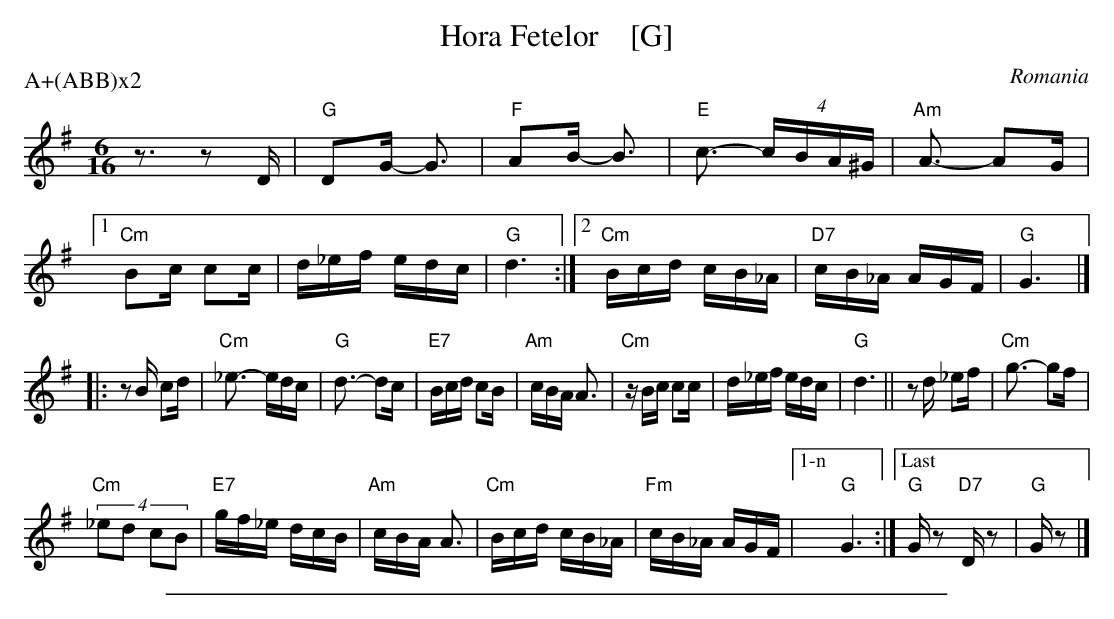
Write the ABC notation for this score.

X:1
T: Hora Fetelor    [G]
O: Romania
M: 6/16
L: 1/16
P: A+(ABB)x2
K: G
z3 z2D |\
"G"D2G- G3 | "F"A2B- B3 | "E"c3- (4cBA^G | "Am"A3- A2G |\
[1 "Cm"B2c c2c | d_ef edc |  "G"d6 :|\
[2 "Cm"Bcd cB_A | "D7"cB_A AGF | "G"G6 |]
|: z2B c2d |\
"Cm"_e3- edc | "G"d3- d2c | "E7"Bcd c2B | "Am"cBA A3 |\
"Cm"zBc c2c | d_ef edc | "G"d6 || z2d _e2f | "Cm"g3- g2f |
"Cm"(4_e2d2 c2B2 | "E7"gf_e dcB | "Am"cBA A3 | "Cm"Bcd cB_A |\
"Fm"cB_A AGF |["1-n" "G"G6 :|["Last" "G"Gz2 "D7"Dz2 | "G"Gz2 |]
